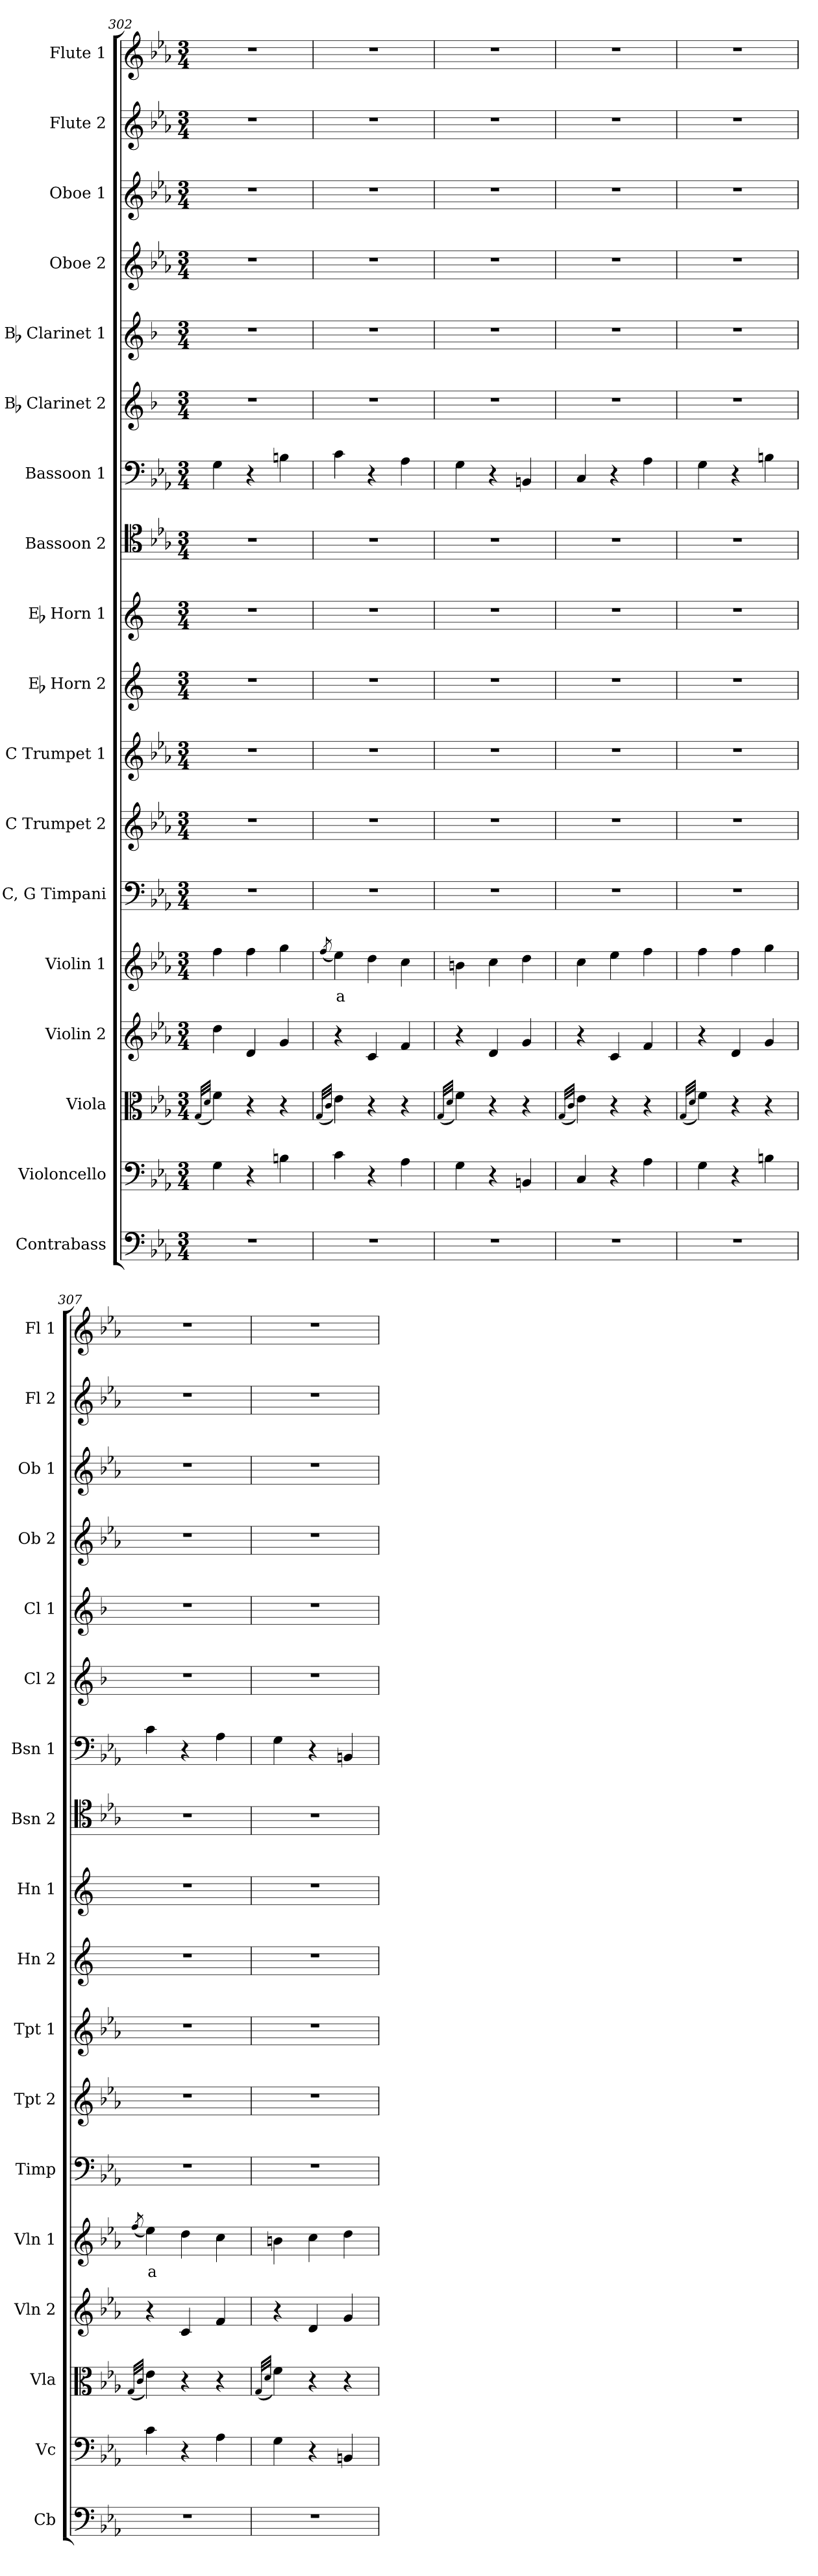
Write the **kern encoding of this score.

**kern	**kern	**kern	**kern	**kern	**text	**kern	**kern	**kern	**kern	**kern	**kern	**kern	**kern	**kern	**kern	**kern	**kern	**kern
*part18	*part17	*part16	*part15	*part14	*part14	*part13	*part12	*part11	*part10	*part9	*part8	*part7	*part6	*part5	*part4	*part3	*part2	*part1
*staff18	*staff17	*staff16	*staff15	*staff14	*staff14	*staff13	*staff12	*staff11	*staff10	*staff9	*staff8	*staff7	*staff6	*staff5	*staff4	*staff3	*staff2	*staff1
*I"Contrabass	*I"Violoncello	*I"Viola	*I"Violin 2	*I"Violin 1	*	*I"C, G Timpani	*I"C Trumpet 2	*I"C Trumpet 1	*I"Eb Horn 2	*I"Eb Horn 1	*I"Bassoon 2	*I"Bassoon 1	*I"Bb Clarinet 2	*I"Bb Clarinet 1	*I"Oboe 2	*I"Oboe 1	*I"Flute 2	*I"Flute 1
*I'Cb	*I'Vc	*I'Vla	*I'Vln 2	*I'Vln 1	*	*I'Timp	*I'Tpt 2	*I'Tpt 1	*I'Hn 2	*I'Hn 1	*I'Bsn 2	*I'Bsn 1	*I'Cl 2	*I'Cl 1	*I'Ob 2	*I'Ob 1	*I'Fl 2	*I'Fl 1
*clefF4	*clefF4	*clefC3	*clefG2	*clefG2	*	*clefF4	*clefG2	*clefG2	*clefG2	*clefG2	*clefC4	*clefF4	*clefG2	*clefG2	*clefG2	*clefG2	*clefG2	*clefG2
*ITrd7c12	*	*	*	*	*	*	*	*	*ITrd5c9	*ITrd5c9	*	*	*ITrd1c2	*ITrd1c2	*	*	*	*
*k[b-e-a-]	*k[b-e-a-]	*k[b-e-a-]	*k[b-e-a-]	*k[b-e-a-]	*	*k[b-e-a-]	*k[b-e-a-]	*k[b-e-a-]	*k[b-e-a-]	*k[b-e-a-]	*k[b-e-a-]	*k[b-e-a-]	*k[b-e-a-]	*k[b-e-a-]	*k[b-e-a-]	*k[b-e-a-]	*k[b-e-a-]	*k[b-e-a-]
*M3/4	*M3/4	*M3/4	*M3/4	*M3/4	*	*M3/4	*M3/4	*M3/4	*M3/4	*M3/4	*M3/4	*M3/4	*M3/4	*M3/4	*M3/4	*M3/4	*M3/4	*M3/4
=302	=302	=302	=302	=302	=302	=302	=302	=302	=302	=302	=302	=302	=302	=302	=302	=302	=302	=302
.	.	(32qG/LLL	.	.	.	.	.	.	.	.	.	.	.	.	.	.	.	.
.	.	32qd/JJJ	.	.	.	.	.	.	.	.	.	.	.	.	.	.	.	.
2.r	4G\	4f\)	4dd\	4ff\	.	2.r	2.r	2.r	2.r	2.r	2.r	4G\	2.r	2.r	2.r	2.r	2.r	2.r
.	4r	4r	4d/	4ff\	.	.	.	.	.	.	.	4r	.	.	.	.	.	.
.	4Bn\	4r	4g/	4gg\	.	.	.	.	.	.	.	4Bn\	.	.	.	.	.	.
=303	=303	=303	=303	=303	=303	=303	=303	=303	=303	=303	=303	=303	=303	=303	=303	=303	=303	=303
.	.	(32qG/LLL	.	.	.	.	.	.	.	.	.	.	.	.	.	.	.	.
.	.	32qc/JJJ	.	(8qff/	.	.	.	.	.	.	.	.	.	.	.	.	.	.
!	!	!	!	!	!LO:LY:b:color=#FF0000	!	!	!	!	!	!	!	!	!	!	!	!	!
2.r	4c\	4e-\)	4r	4ee-\)	a	2.r	2.r	2.r	2.r	2.r	2.r	4c\	2.r	2.r	2.r	2.r	2.r	2.r
.	4r	4r	4c/	4dd\	.	.	.	.	.	.	.	4r	.	.	.	.	.	.
.	4A-\	4r	4f/	4cc\	.	.	.	.	.	.	.	4A-\	.	.	.	.	.	.
=304	=304	=304	=304	=304	=304	=304	=304	=304	=304	=304	=304	=304	=304	=304	=304	=304	=304	=304
.	.	(32qG/LLL	.	.	.	.	.	.	.	.	.	.	.	.	.	.	.	.
.	.	32qd/JJJ	.	.	.	.	.	.	.	.	.	.	.	.	.	.	.	.
2.r	4G\	4f\)	4r	4bn\	.	2.r	2.r	2.r	2.r	2.r	2.r	4G\	2.r	2.r	2.r	2.r	2.r	2.r
.	4r	4r	4d/	4cc\	.	.	.	.	.	.	.	4r	.	.	.	.	.	.
.	4BBn/	4r	4g/	4dd\	.	.	.	.	.	.	.	4BBn/	.	.	.	.	.	.
=305	=305	=305	=305	=305	=305	=305	=305	=305	=305	=305	=305	=305	=305	=305	=305	=305	=305	=305
.	.	(32qG/LLL	.	.	.	.	.	.	.	.	.	.	.	.	.	.	.	.
.	.	32qc/JJJ	.	.	.	.	.	.	.	.	.	.	.	.	.	.	.	.
2.r	4C/	4e-\)	4r	4cc\	.	2.r	2.r	2.r	2.r	2.r	2.r	4C/	2.r	2.r	2.r	2.r	2.r	2.r
.	4r	4r	4c/	4ee-\	.	.	.	.	.	.	.	4r	.	.	.	.	.	.
.	4A-\	4r	4f/	4ff\	.	.	.	.	.	.	.	4A-\	.	.	.	.	.	.
!!LO:PB:g=z
=306	=306	=306	=306	=306	=306	=306	=306	=306	=306	=306	=306	=306	=306	=306	=306	=306	=306	=306
.	.	(32qG/LLL	.	.	.	.	.	.	.	.	.	.	.	.	.	.	.	.
.	.	32qd/JJJ	.	.	.	.	.	.	.	.	.	.	.	.	.	.	.	.
2.r	4G\	4f\)	4r	4ff\	.	2.r	2.r	2.r	2.r	2.r	2.r	4G\	2.r	2.r	2.r	2.r	2.r	2.r
.	4r	4r	4d/	4ff\	.	.	.	.	.	.	.	4r	.	.	.	.	.	.
.	4Bn\	4r	4g/	4gg\	.	.	.	.	.	.	.	4Bn\	.	.	.	.	.	.
=307	=307	=307	=307	=307	=307	=307	=307	=307	=307	=307	=307	=307	=307	=307	=307	=307	=307	=307
.	.	(32qG/LLL	.	.	.	.	.	.	.	.	.	.	.	.	.	.	.	.
.	.	32qc/JJJ	.	(8qff/	.	.	.	.	.	.	.	.	.	.	.	.	.	.
!	!	!	!	!	!LO:LY:b:color=#FF0000	!	!	!	!	!	!	!	!	!	!	!	!	!
2.r	4c\	4e-\)	4r	4ee-\)	a	2.r	2.r	2.r	2.r	2.r	2.r	4c\	2.r	2.r	2.r	2.r	2.r	2.r
.	4r	4r	4c/	4dd\	.	.	.	.	.	.	.	4r	.	.	.	.	.	.
.	4A-\	4r	4f/	4cc\	.	.	.	.	.	.	.	4A-\	.	.	.	.	.	.
=308	=308	=308	=308	=308	=308	=308	=308	=308	=308	=308	=308	=308	=308	=308	=308	=308	=308	=308
.	.	(32qG/LLL	.	.	.	.	.	.	.	.	.	.	.	.	.	.	.	.
.	.	32qd/JJJ	.	.	.	.	.	.	.	.	.	.	.	.	.	.	.	.
2.r	4G\	4f\)	4r	4bn\	.	2.r	2.r	2.r	2.r	2.r	2.r	4G\	2.r	2.r	2.r	2.r	2.r	2.r
.	4r	4r	4d/	4cc\	.	.	.	.	.	.	.	4r	.	.	.	.	.	.
.	4BBn/	4r	4g/	4dd\	.	.	.	.	.	.	.	4BBn/	.	.	.	.	.	.
=	=	=	=	=	=	=	=	=	=	=	=	=	=	=	=	=	=	=
*-	*-	*-	*-	*-	*-	*-	*-	*-	*-	*-	*-	*-	*-	*-	*-	*-	*-	*-
